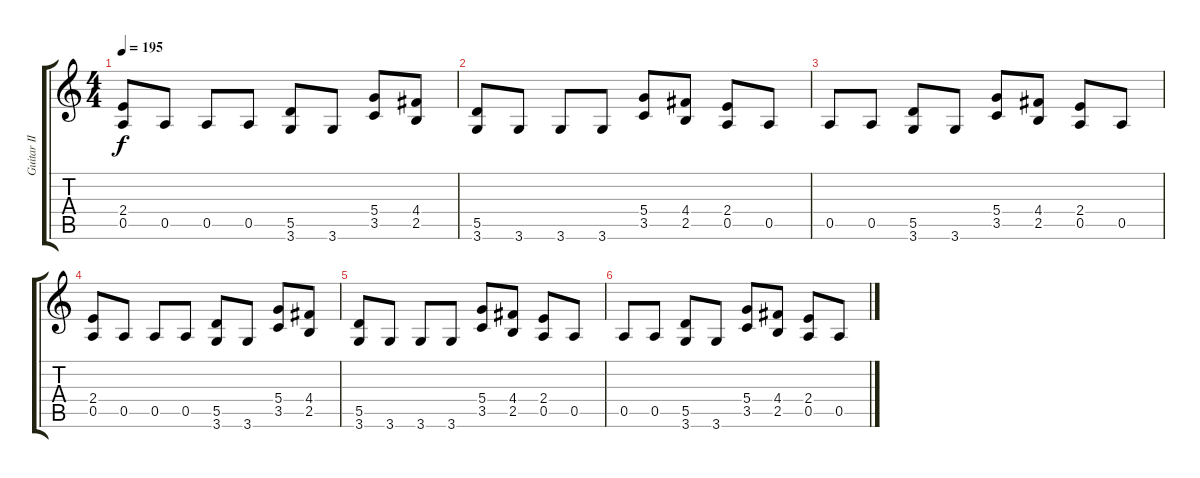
\track ("Guitar II" "Guitar II") {instrument overdrivenguitar}
\staff {score tabs}
\tuning (E4 B3 G3 D3 A2 E2) {hide}
\ts (4 4)
\tempo 195
\clef g2
\ks c
(2.4 0.5).8{dy f} 0.5.8 0.5.8 0.5.8 (5.5 3.6).8 3.6.8 (5.4 3.5).8 (4.4 2.5).8 |
(5.5 3.6).8 3.6.8 3.6.8 3.6.8 (5.4 3.5).8 (4.4 2.5).8 (2.4 0.5).8 0.5.8 |
0.5.8 0.5.8 (5.5 3.6).8 3.6.8 (5.4 3.5).8 (4.4 2.5).8 (2.4 0.5).8 0.5.8 |
(2.4 0.5).8 0.5.8 0.5.8 0.5.8 (5.5 3.6).8 3.6.8 (5.4 3.5).8 (4.4 2.5).8 |
(5.5 3.6).8 3.6.8 3.6.8 3.6.8 (5.4 3.5).8 (4.4 2.5).8 (2.4 0.5).8 0.5.8 |
0.5.8 0.5.8 (5.5 3.6).8 3.6.8 (5.4 3.5).8 (4.4 2.5).8 (2.4 0.5).8 0.5.8
